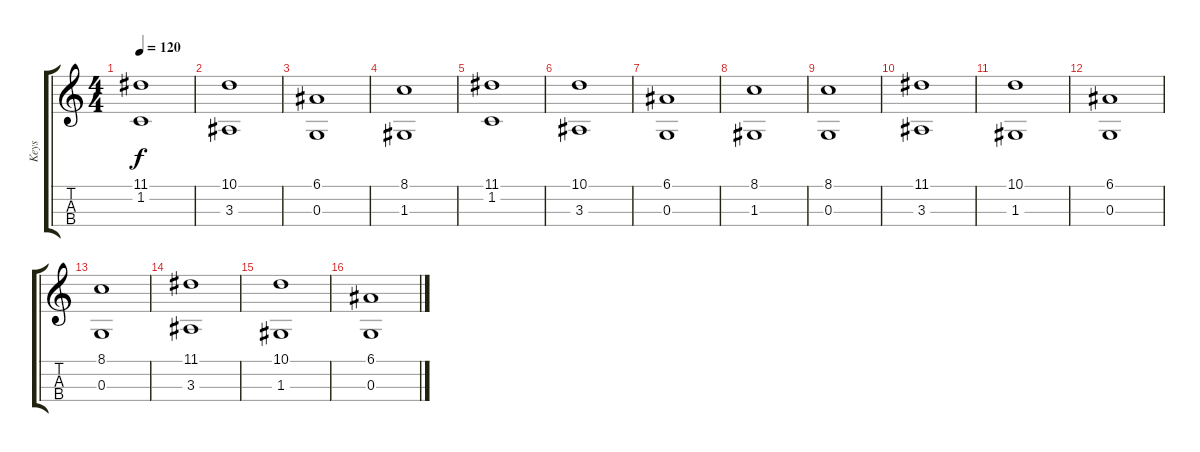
\track ("Keys" "Keys") {instrument pad4choir}
\staff {score tabs}
\tuning (E4 B3 G3 D3) {hide}
\ts (4 4)
\tempo 120
\clef g2
\ks c
(11.1 1.2).1{dy f} |
(10.1 3.3).1 |
(6.1 0.3).1 |
(8.1 1.3).1 |
(11.1 1.2).1 |
(10.1 3.3).1 |
(6.1 0.3).1 |
(8.1 1.3).1 |
(8.1 0.3).1 |
(11.1 3.3).1 |
(10.1 1.3).1 |
(6.1 0.3).1 |
(8.1 0.3).1 |
(11.1 3.3).1 |
(10.1 1.3).1 |
(6.1 0.3).1
